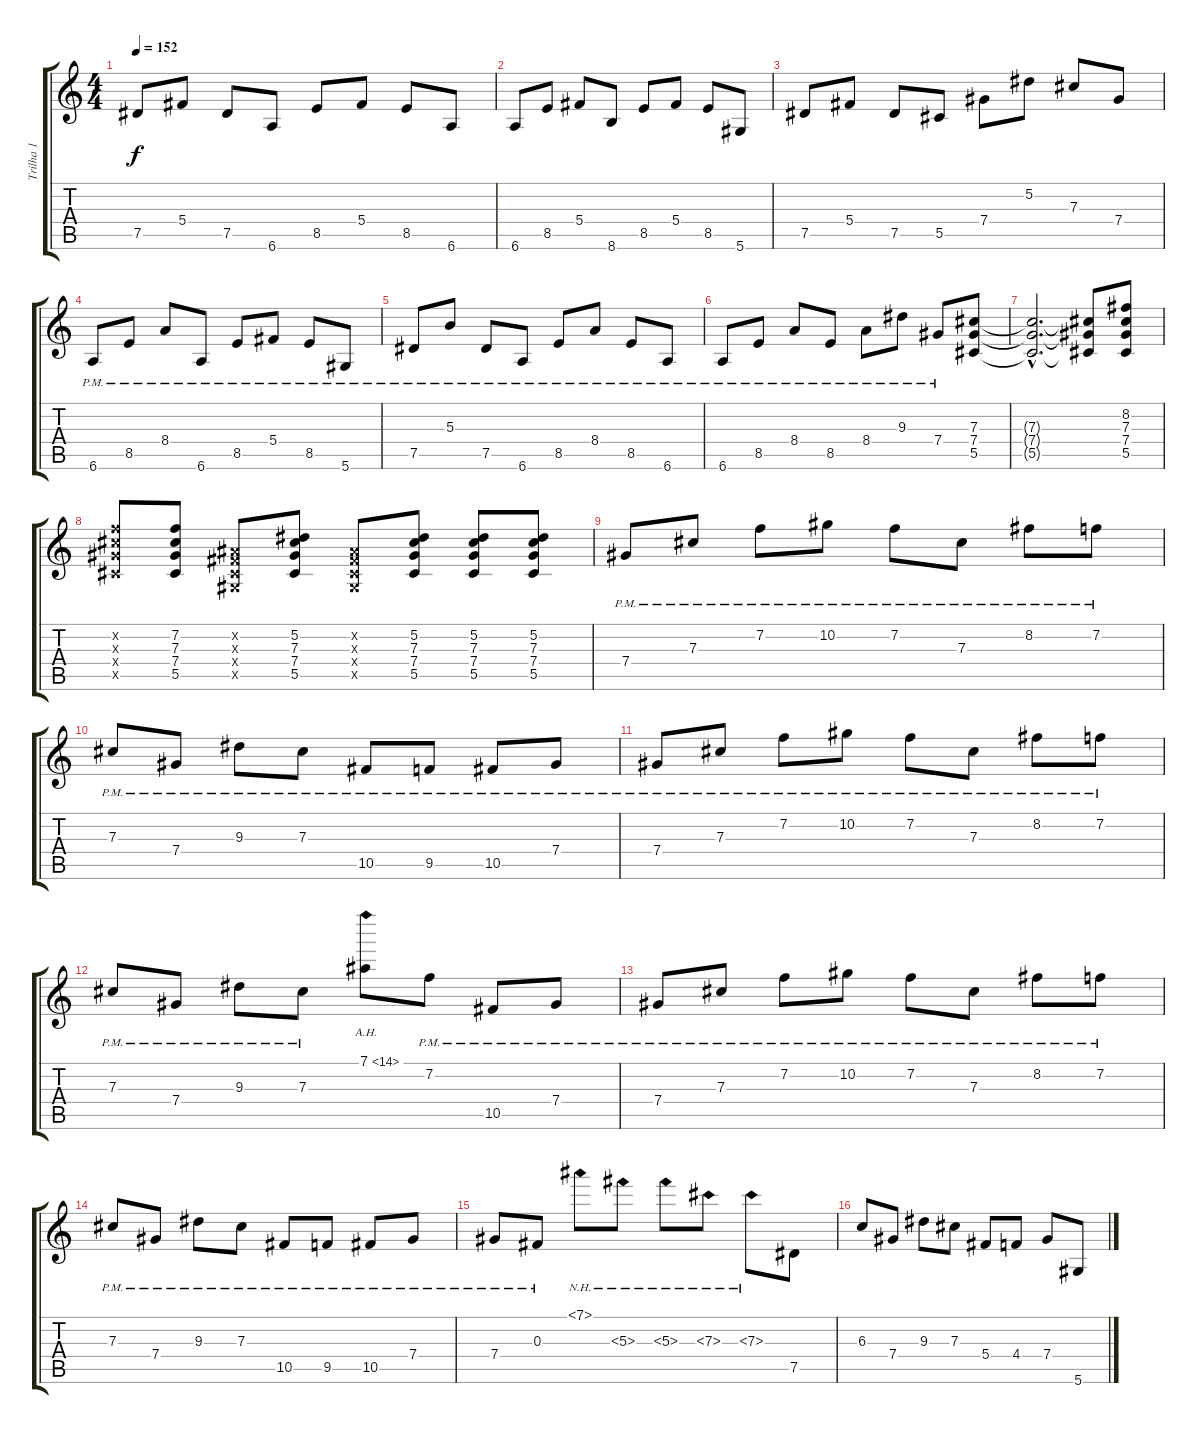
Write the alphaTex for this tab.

\track ("Trilha 1" "Trilha 1") {instrument electricguitarmuted}
\staff {score tabs}
\tuning (Eb4 Bb3 Gb3 Db3 Ab2 Eb2) {hide}
\ts (4 4)
\tempo 152
\clef g2
\ks c
7.5.8{dy f} 5.4.8 7.5.8 6.6.8 8.5.8 5.4.8 8.5.8 6.6.8 |
6.6.8 8.5.8 5.4.8 8.6.8 8.5.8 5.4.8 8.5.8 5.6.8 |
7.5.8 5.4.8 7.5.8 5.5.8 7.4.8 5.2.8 7.3.8 7.4.8 |
6.6{pm}.8 8.5{pm}.8 8.4{pm}.8 6.6{pm}.8 8.5{pm}.8 5.4{pm}.8 8.5{pm}.8 5.6{pm}.8 |
7.5{pm}.8 5.3{pm}.8 7.5{pm}.8 6.6{pm}.8 8.5{pm}.8 8.4{pm}.8 8.5{pm}.8 6.6{pm}.8 |
6.6{pm}.8 8.5{pm}.8 8.4{pm}.8 8.5{pm}.8 8.4{pm}.8 9.3{pm}.8 7.4{pm}.8 (7.3 7.4 5.5).8 |
(7.3{hac t} 7.4{t} 5.5{hac t}).2{d} (7.3{t} 7.4{t} 5.5{t}).8 (8.2 7.3 7.4 5.5).8 |
(7.2{x} 7.3{x} 7.4{x} 5.5{x}).8 (7.2 7.3 7.4 5.5).8 (0.2{x} 0.3{x} 0.4{x} 0.5{x}).8 (5.2 7.3 7.4 5.5).8 (0.2{x} 0.3{x} 0.4{x} 0.5{x}).8 (5.2 7.3 7.4 5.5).8 (5.2 7.3 7.4 5.5).8 (5.2 7.3 7.4 5.5).8 |
7.4{pm}.8 7.3{pm}.8 7.2{pm}.8 10.2{pm}.8 7.2{pm}.8 7.3{pm}.8 8.2{pm}.8 7.2{pm}.8 |
7.3{pm}.8 7.4{pm}.8 9.3{pm}.8 7.3{pm}.8 10.5{pm}.8 9.5{pm}.8 10.5{pm}.8 7.4{pm}.8 |
7.4{pm}.8 7.3{pm}.8 7.2{pm}.8 10.2{pm}.8 7.2{pm}.8 7.3{pm}.8 8.2{pm}.8 7.2{pm}.8 |
7.3{pm}.8 7.4{pm}.8 9.3{pm}.8 7.3{pm}.8 7.1{ah 7}.8 7.2{pm}.8 10.5{pm}.8 7.4{pm}.8 |
7.4{pm}.8 7.3{pm}.8 7.2{pm}.8 10.2{pm}.8 7.2{pm}.8 7.3{pm}.8 8.2{pm}.8 7.2{pm}.8 |
7.3{pm}.8 7.4{pm}.8 9.3{pm}.8 7.3{pm}.8 10.5{pm}.8 9.5{pm}.8 10.5{pm}.8 7.4{pm}.8 |
7.4{pm}.8 0.3{pm}.8 7.1{nh}.8 5.3{nh}.8 5.3{nh}.8 7.3{nh}.8 7.3{nh}.8 7.5.8 |
6.3.8 7.4.8 9.3.8 7.3.8 5.4.8 4.4.8 7.4.8 5.6.8
